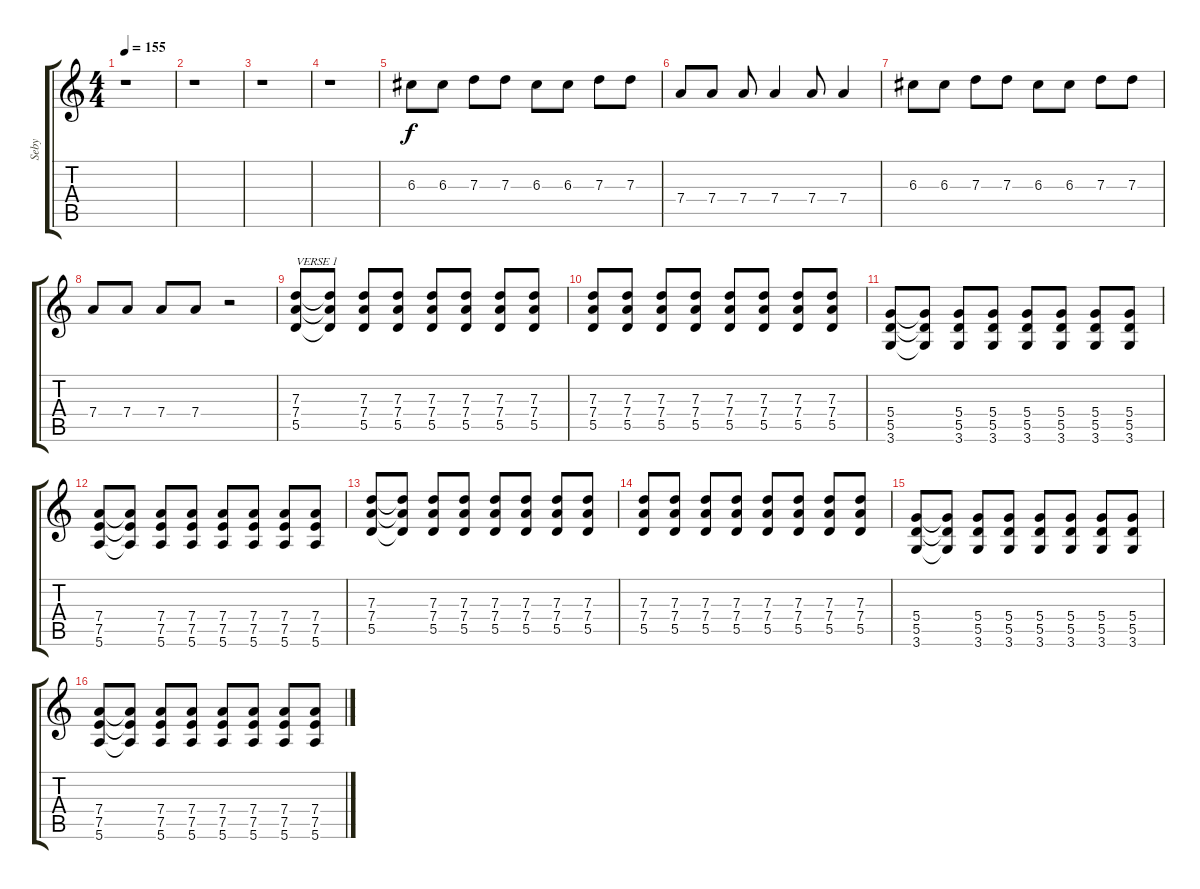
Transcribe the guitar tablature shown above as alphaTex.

\track ("Seby" "Seby") {instrument distortionguitar}
\staff {score tabs}
\tuning (E4 B3 G3 D3 A2 E2) {hide}
\ts (4 4)
\tempo 155
\clef g2
\ks c
r.1{dy f instrument distortionguitar} |
r.1 |
r.1 |
r.1 |
6.3.8 6.3.8 7.3.8 7.3.8 6.3.8 6.3.8 7.3.8 7.3.8 |
7.4.8 7.4.8 7.4.8 7.4.4 7.4.8 7.4.4 |
6.3.8 6.3.8 7.3.8 7.3.8 6.3.8 6.3.8 7.3.8 7.3.8 |
7.4.8 7.4.8 7.4.8 7.4.8 r.2 |
(7.3 7.4 5.5).8{txt "VERSE 1"} (7.3{t} 7.4{t} 5.5{t}).8 (7.3 7.4 5.5).8 (7.3 7.4 5.5).8 (7.3 7.4 5.5).8 (7.3 7.4 5.5).8 (7.3 7.4 5.5).8 (7.3 7.4 5.5).8 |
(7.3 7.4 5.5).8 (7.3 7.4 5.5).8 (7.3 7.4 5.5).8 (7.3 7.4 5.5).8 (7.3 7.4 5.5).8 (7.3 7.4 5.5).8 (7.3 7.4 5.5).8 (7.3 7.4 5.5).8 |
(5.4 5.5 3.6).8 (5.4{t} 5.5{t} 3.6{t}).8 (5.4 5.5 3.6).8 (5.4 5.5 3.6).8 (5.4 5.5 3.6).8 (5.4 5.5 3.6).8 (5.4 5.5 3.6).8 (5.4 5.5 3.6).8 |
(7.4 7.5 5.6).8 (7.4{t} 7.5{t} 5.6{t}).8 (7.4 7.5 5.6).8 (7.4 7.5 5.6).8 (7.4 7.5 5.6).8 (7.4 7.5 5.6).8 (7.4 7.5 5.6).8 (7.4 7.5 5.6).8 |
(7.3 7.4 5.5).8 (7.3{t} 7.4{t} 5.5{t}).8 (7.3 7.4 5.5).8 (7.3 7.4 5.5).8 (7.3 7.4 5.5).8 (7.3 7.4 5.5).8 (7.3 7.4 5.5).8 (7.3 7.4 5.5).8 |
(7.3 7.4 5.5).8 (7.3 7.4 5.5).8 (7.3 7.4 5.5).8 (7.3 7.4 5.5).8 (7.3 7.4 5.5).8 (7.3 7.4 5.5).8 (7.3 7.4 5.5).8 (7.3 7.4 5.5).8 |
(5.4 5.5 3.6).8 (5.4{t} 5.5{t} 3.6{t}).8 (5.4 5.5 3.6).8 (5.4 5.5 3.6).8 (5.4 5.5 3.6).8 (5.4 5.5 3.6).8 (5.4 5.5 3.6).8 (5.4 5.5 3.6).8 |
(7.4 7.5 5.6).8 (7.4{t} 7.5{t} 5.6{t}).8 (7.4 7.5 5.6).8 (7.4 7.5 5.6).8 (7.4 7.5 5.6).8 (7.4 7.5 5.6).8 (7.4 7.5 5.6).8 (7.4 7.5 5.6).8
